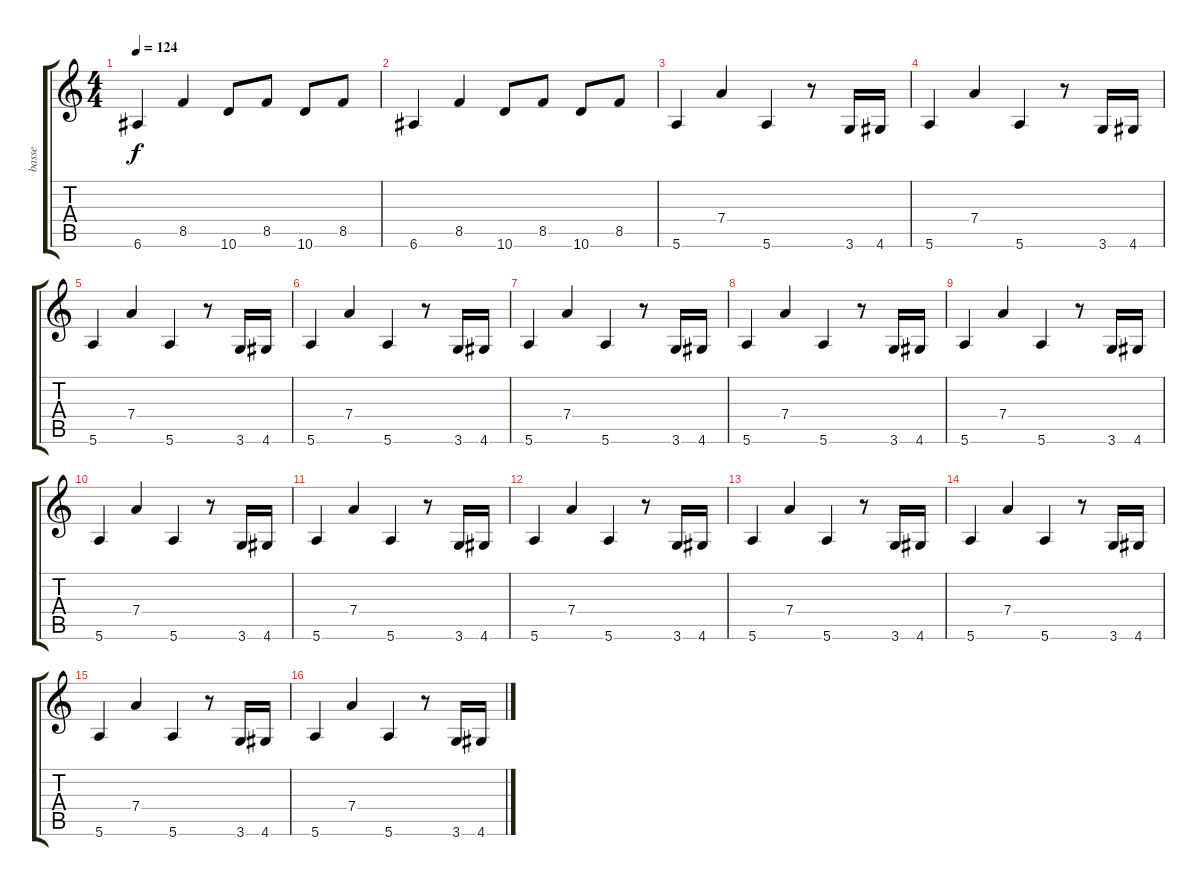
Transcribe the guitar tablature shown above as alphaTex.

\track ("basse" "basse") {instrument electricbassfinger}
\staff {score tabs}
\tuning (E4 B3 G3 D3 A2 E2) {hide}
\ts (4 4)
\tempo 124
\clef g2
\ks c
6.6.4{dy f} 8.5.4 10.6.8 8.5.8 10.6.8 8.5.8 |
6.6.4 8.5.4 10.6.8 8.5.8 10.6.8 8.5.8 |
5.6.4 7.4.4 5.6.4 r.8 3.6.16 4.6.16 |
5.6.4 7.4.4 5.6.4 r.8 3.6.16 4.6.16 |
5.6.4 7.4.4 5.6.4 r.8 3.6.16 4.6.16 |
5.6.4 7.4.4 5.6.4 r.8 3.6.16 4.6.16 |
5.6.4 7.4.4 5.6.4 r.8 3.6.16 4.6.16 |
5.6.4 7.4.4 5.6.4 r.8 3.6.16 4.6.16 |
5.6.4 7.4.4 5.6.4 r.8 3.6.16 4.6.16 |
5.6.4 7.4.4 5.6.4 r.8 3.6.16 4.6.16 |
5.6.4 7.4.4 5.6.4 r.8 3.6.16 4.6.16 |
5.6.4 7.4.4 5.6.4 r.8 3.6.16 4.6.16 |
5.6.4 7.4.4 5.6.4 r.8 3.6.16 4.6.16 |
5.6.4 7.4.4 5.6.4 r.8 3.6.16 4.6.16 |
5.6.4 7.4.4 5.6.4 r.8 3.6.16 4.6.16 |
5.6.4 7.4.4 5.6.4 r.8 3.6.16 4.6.16
